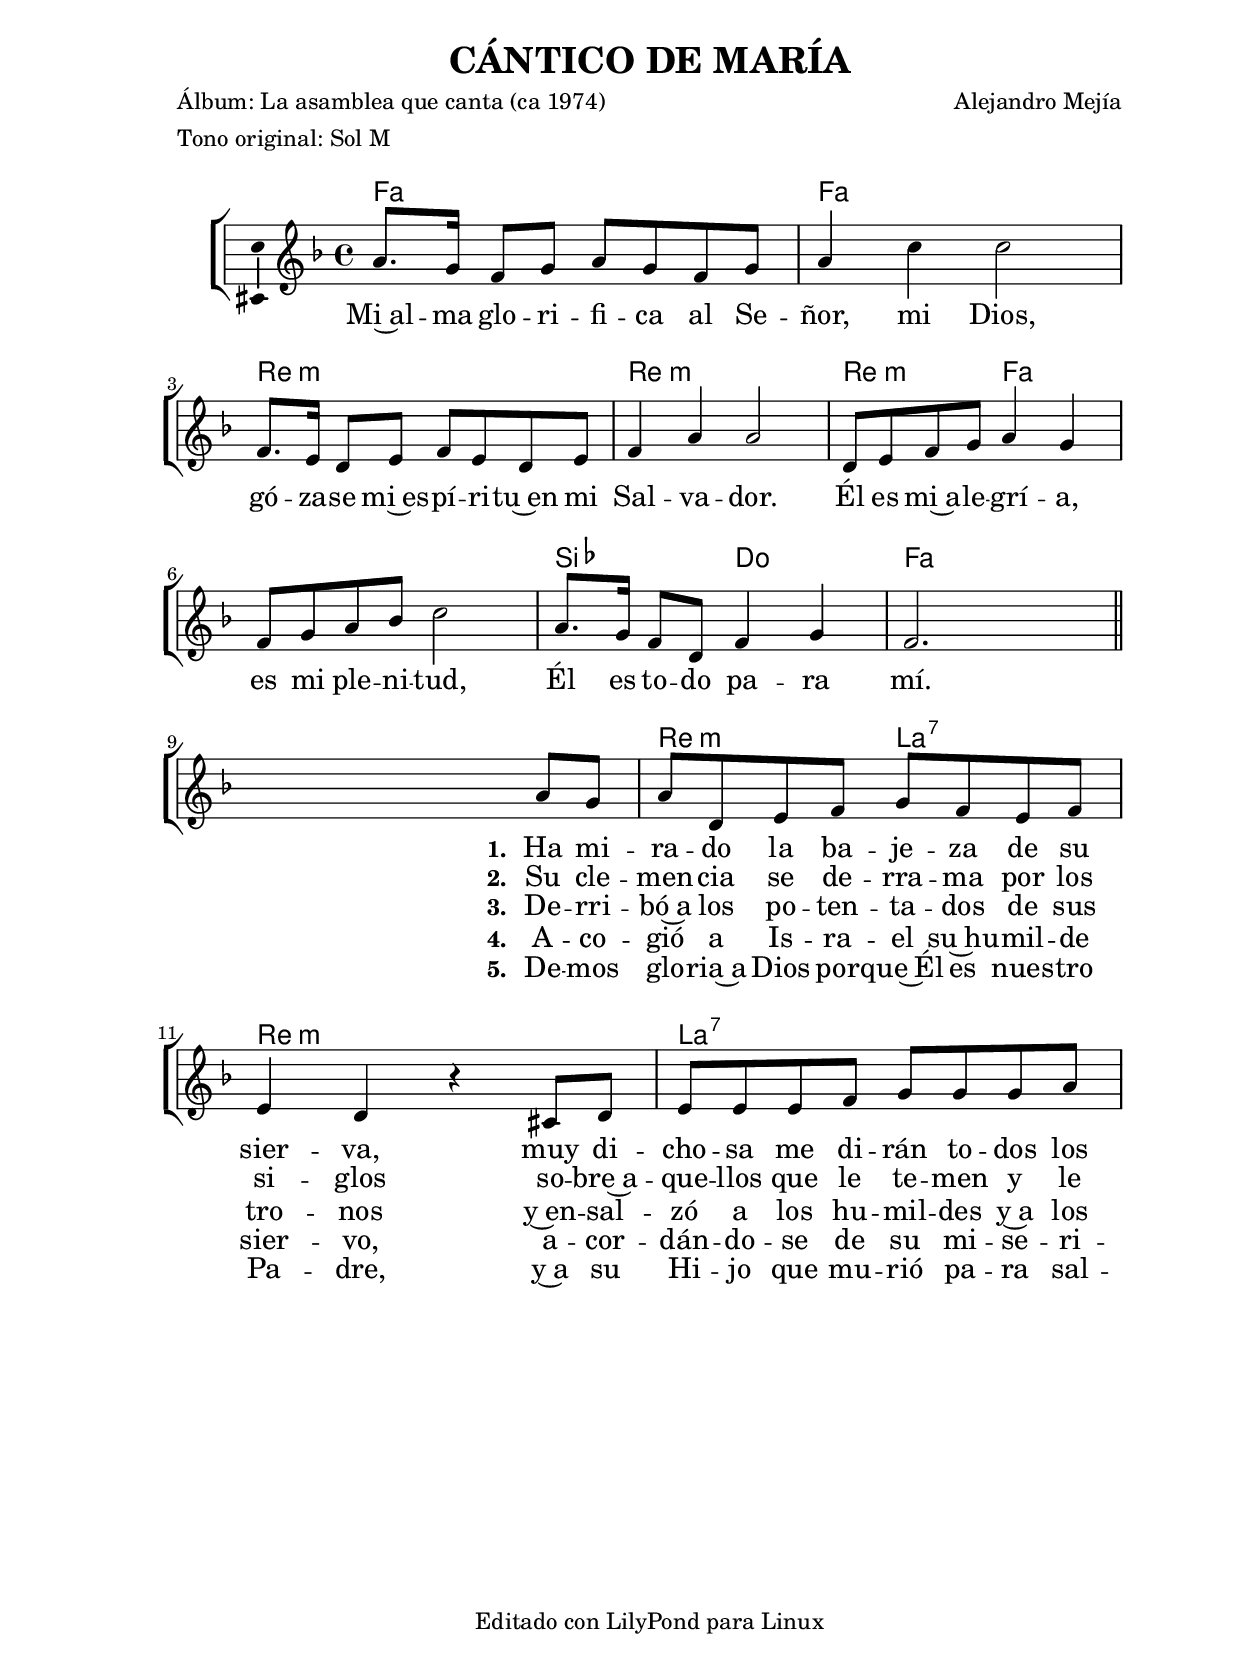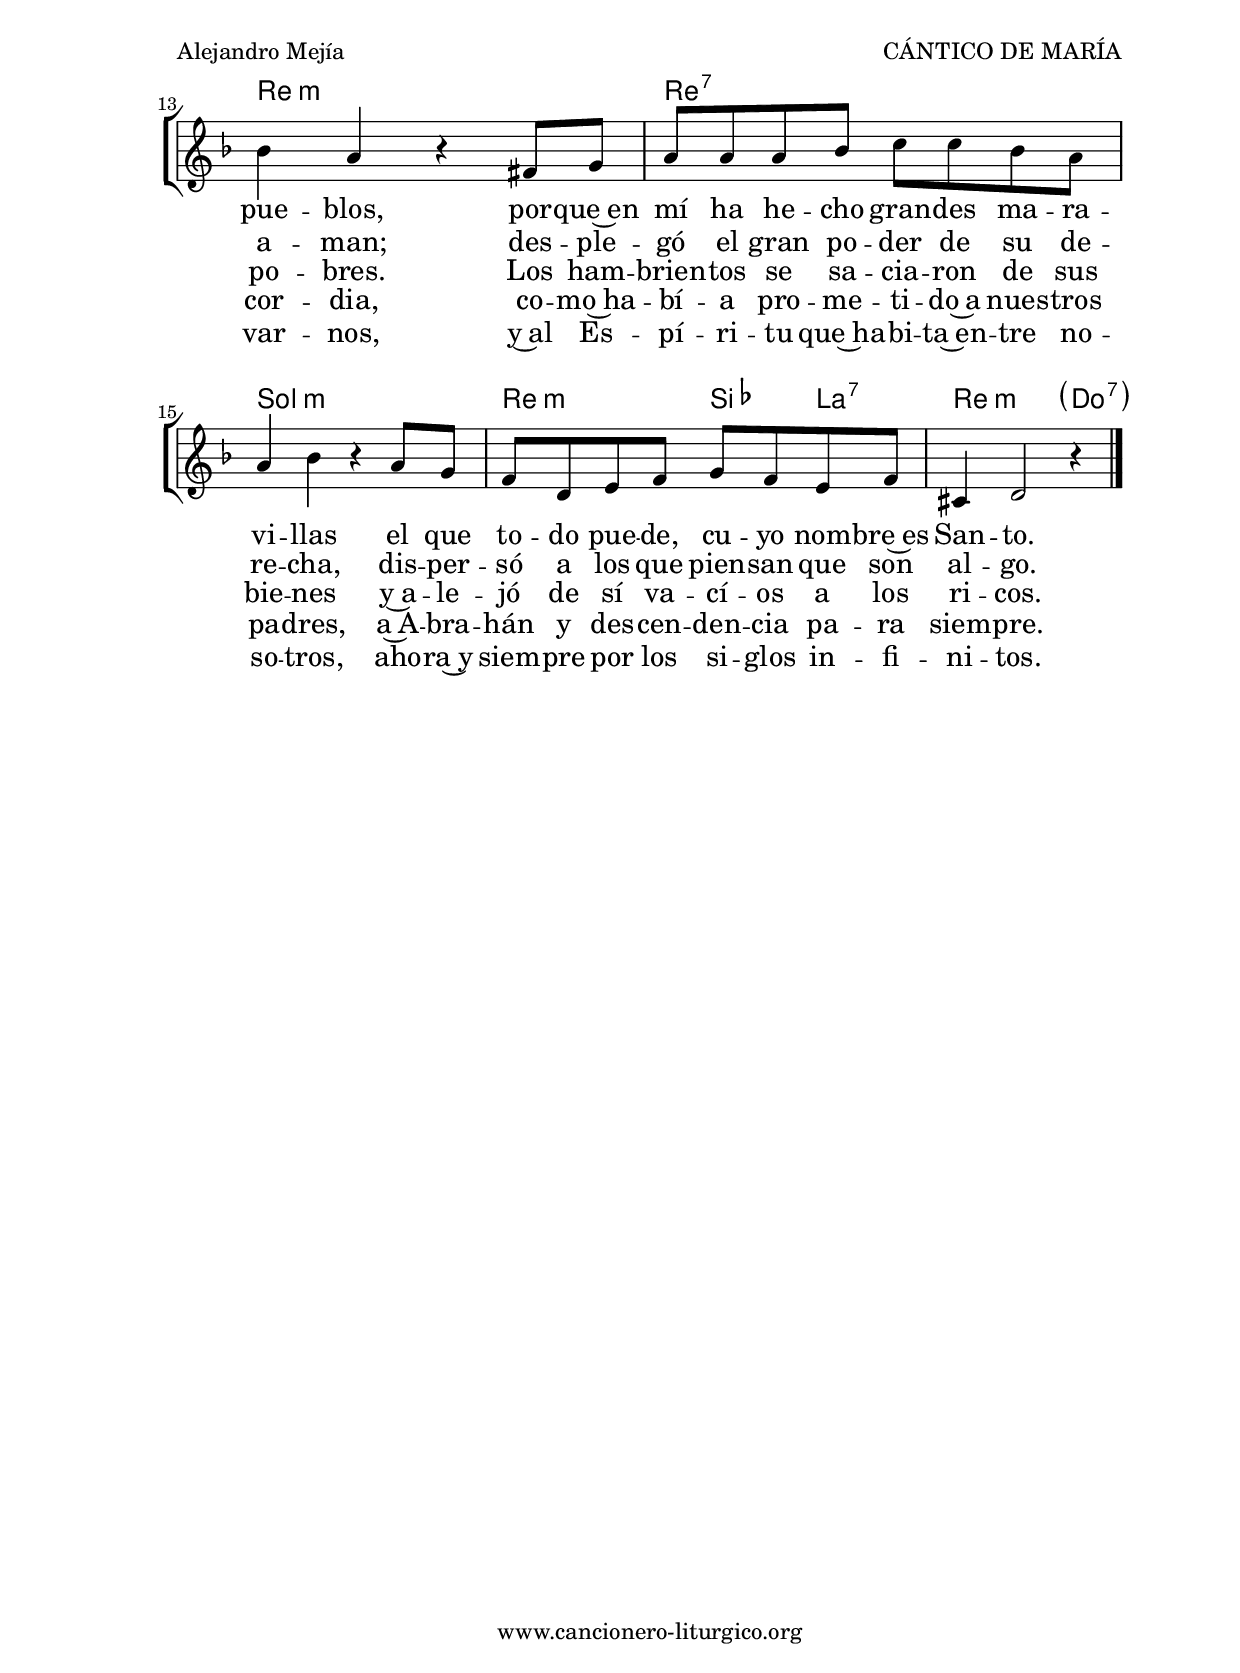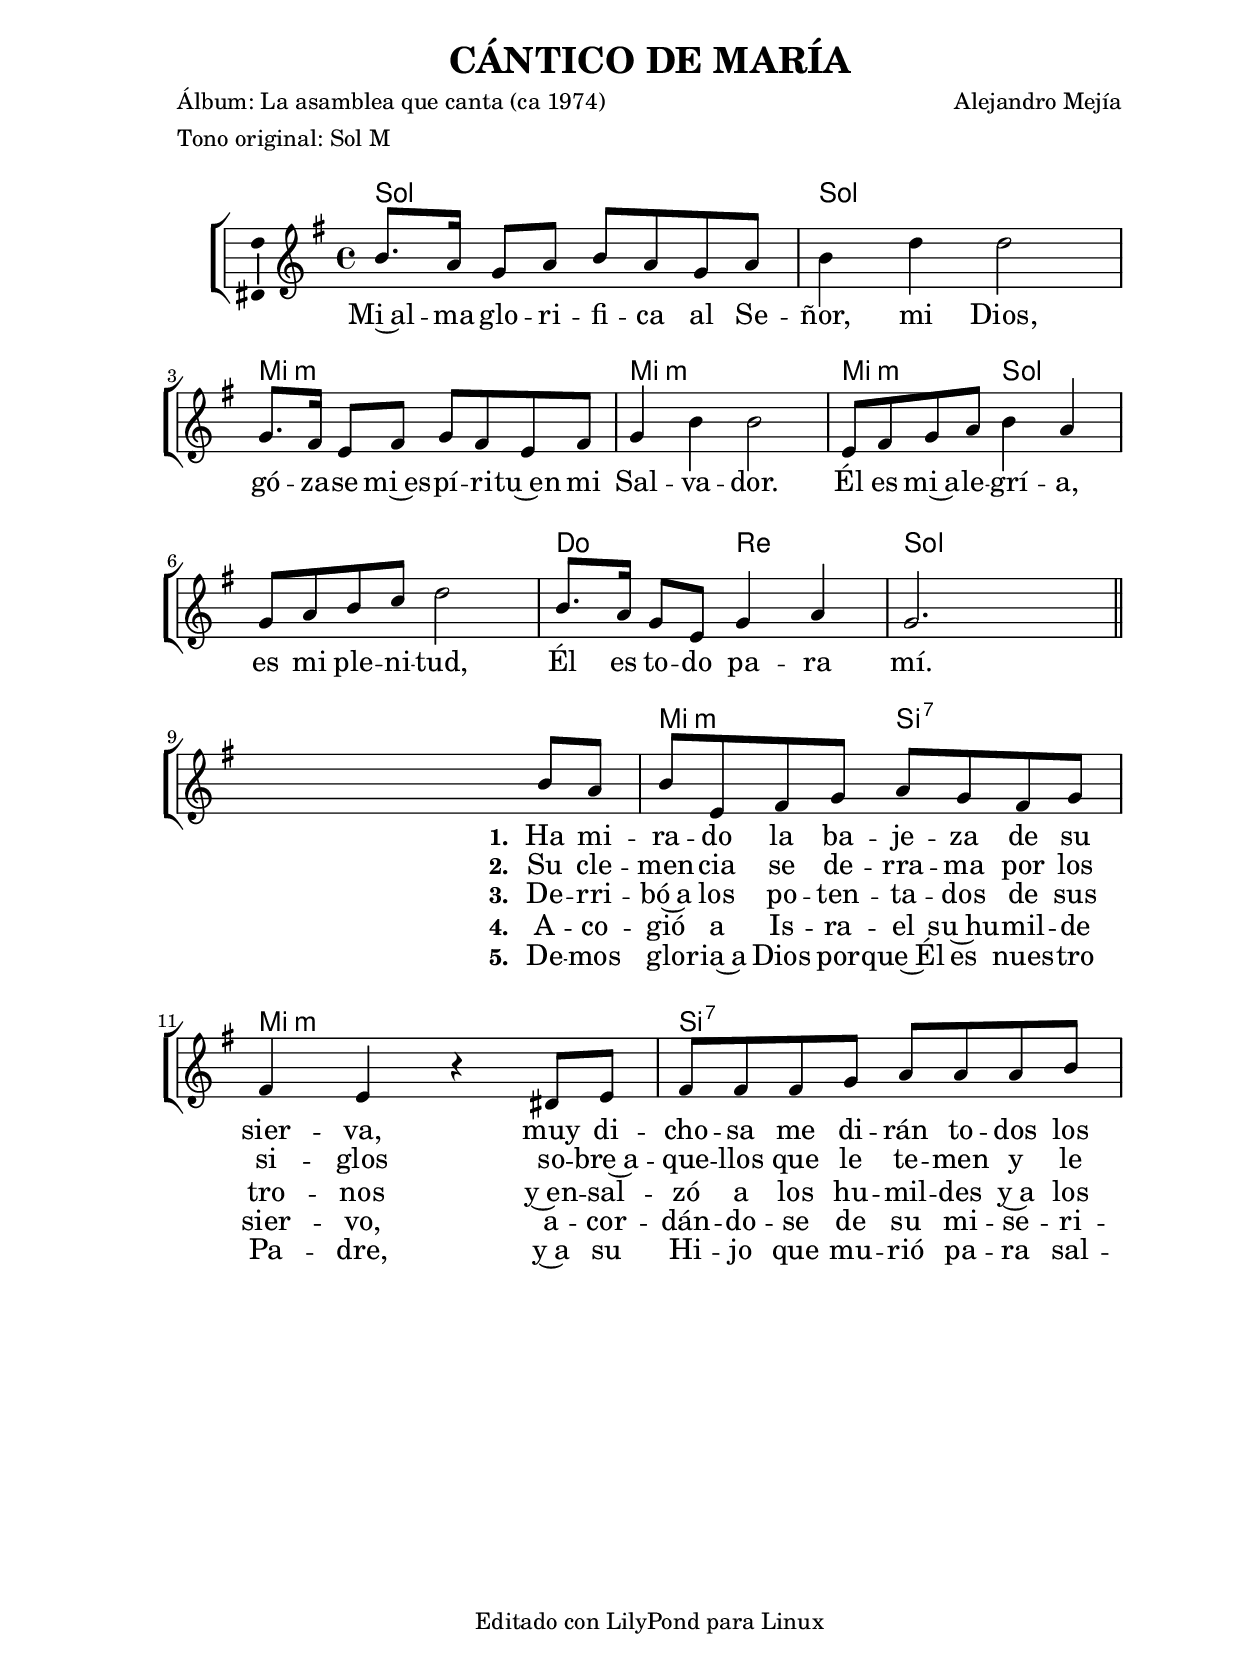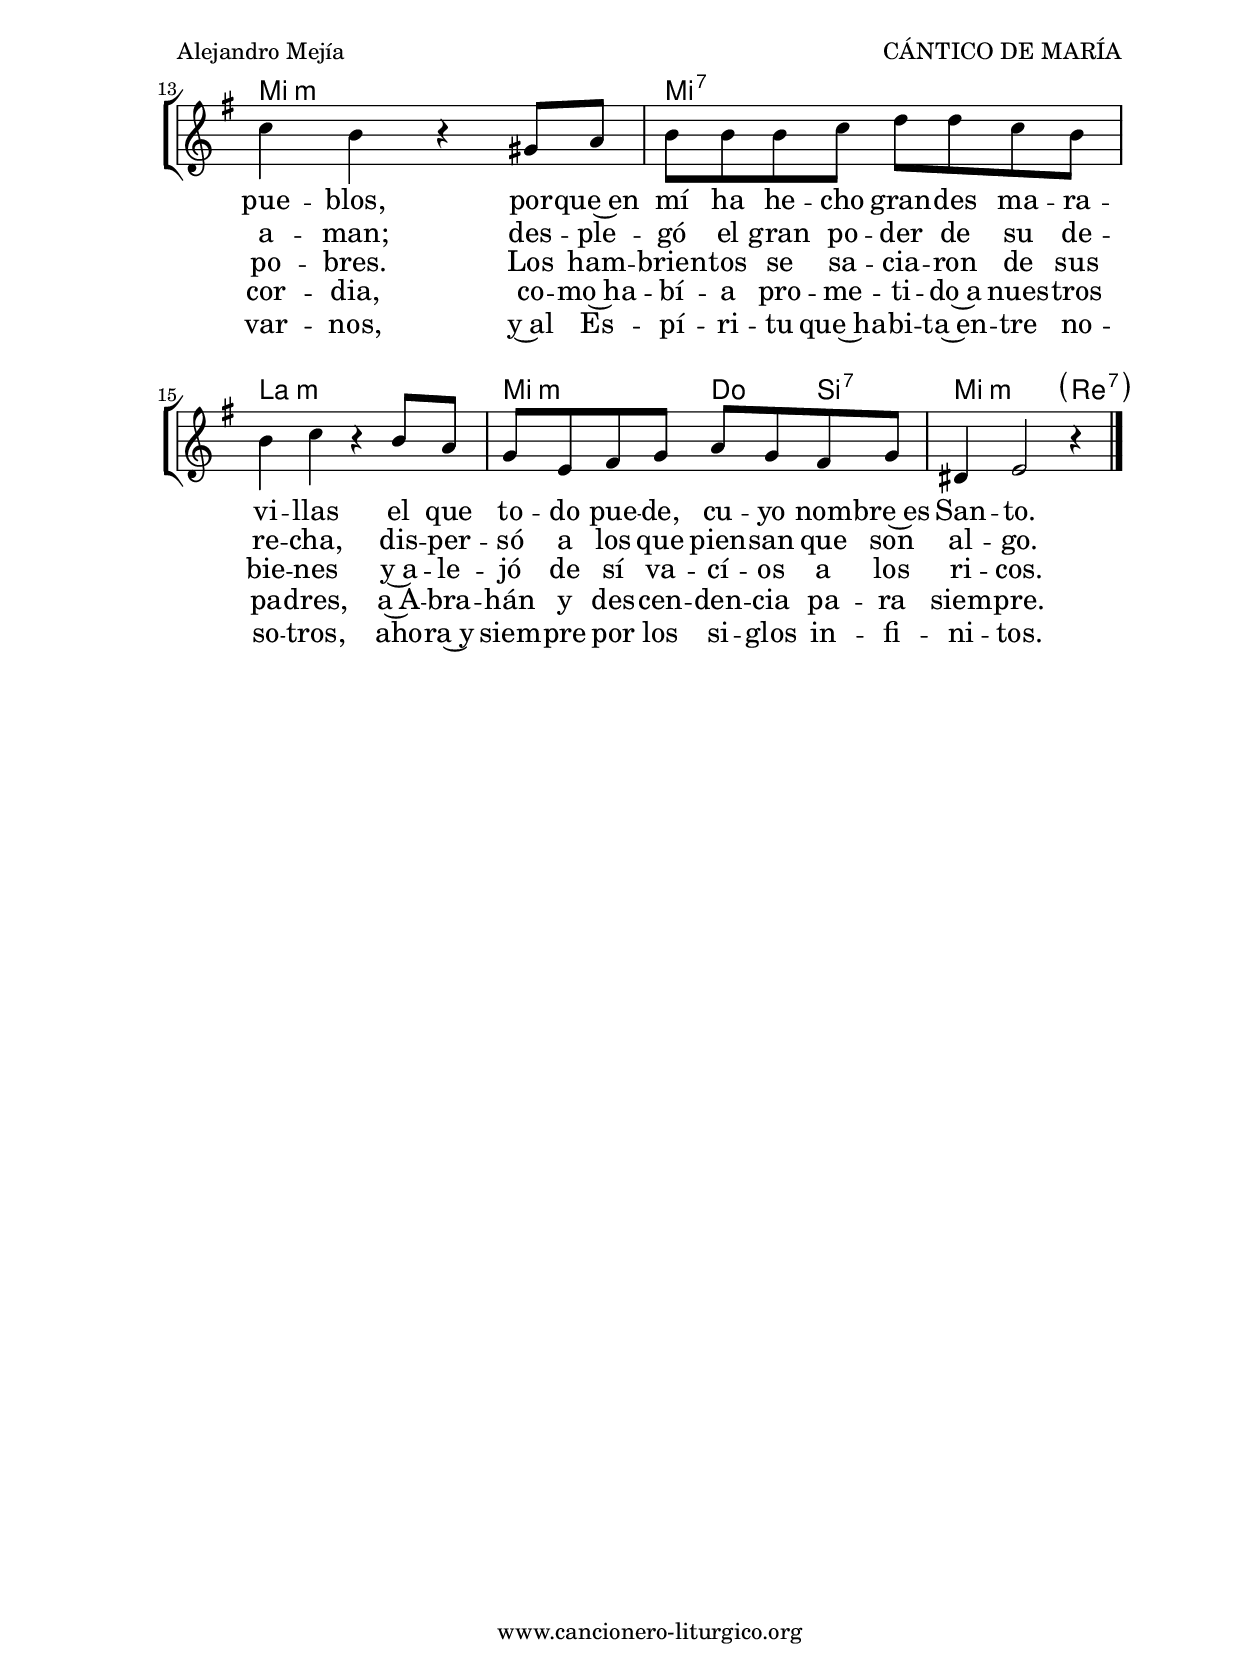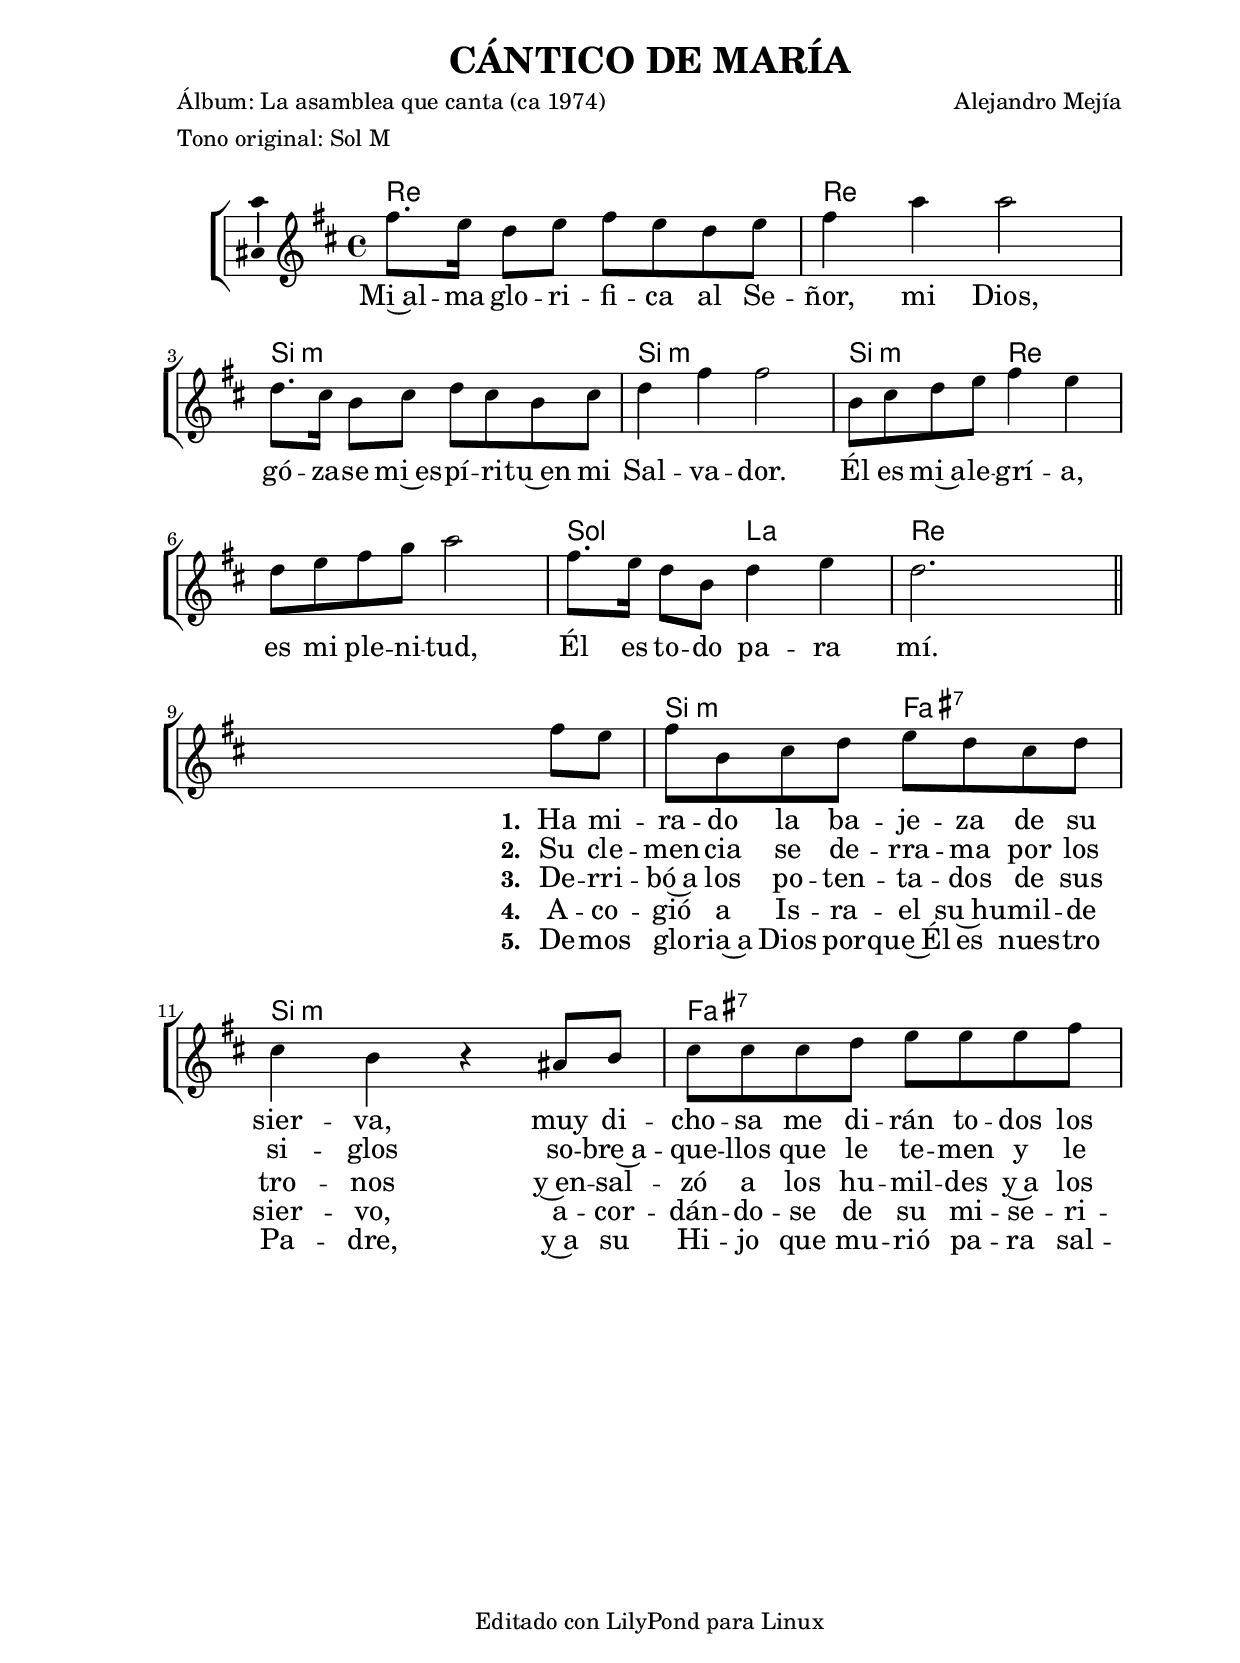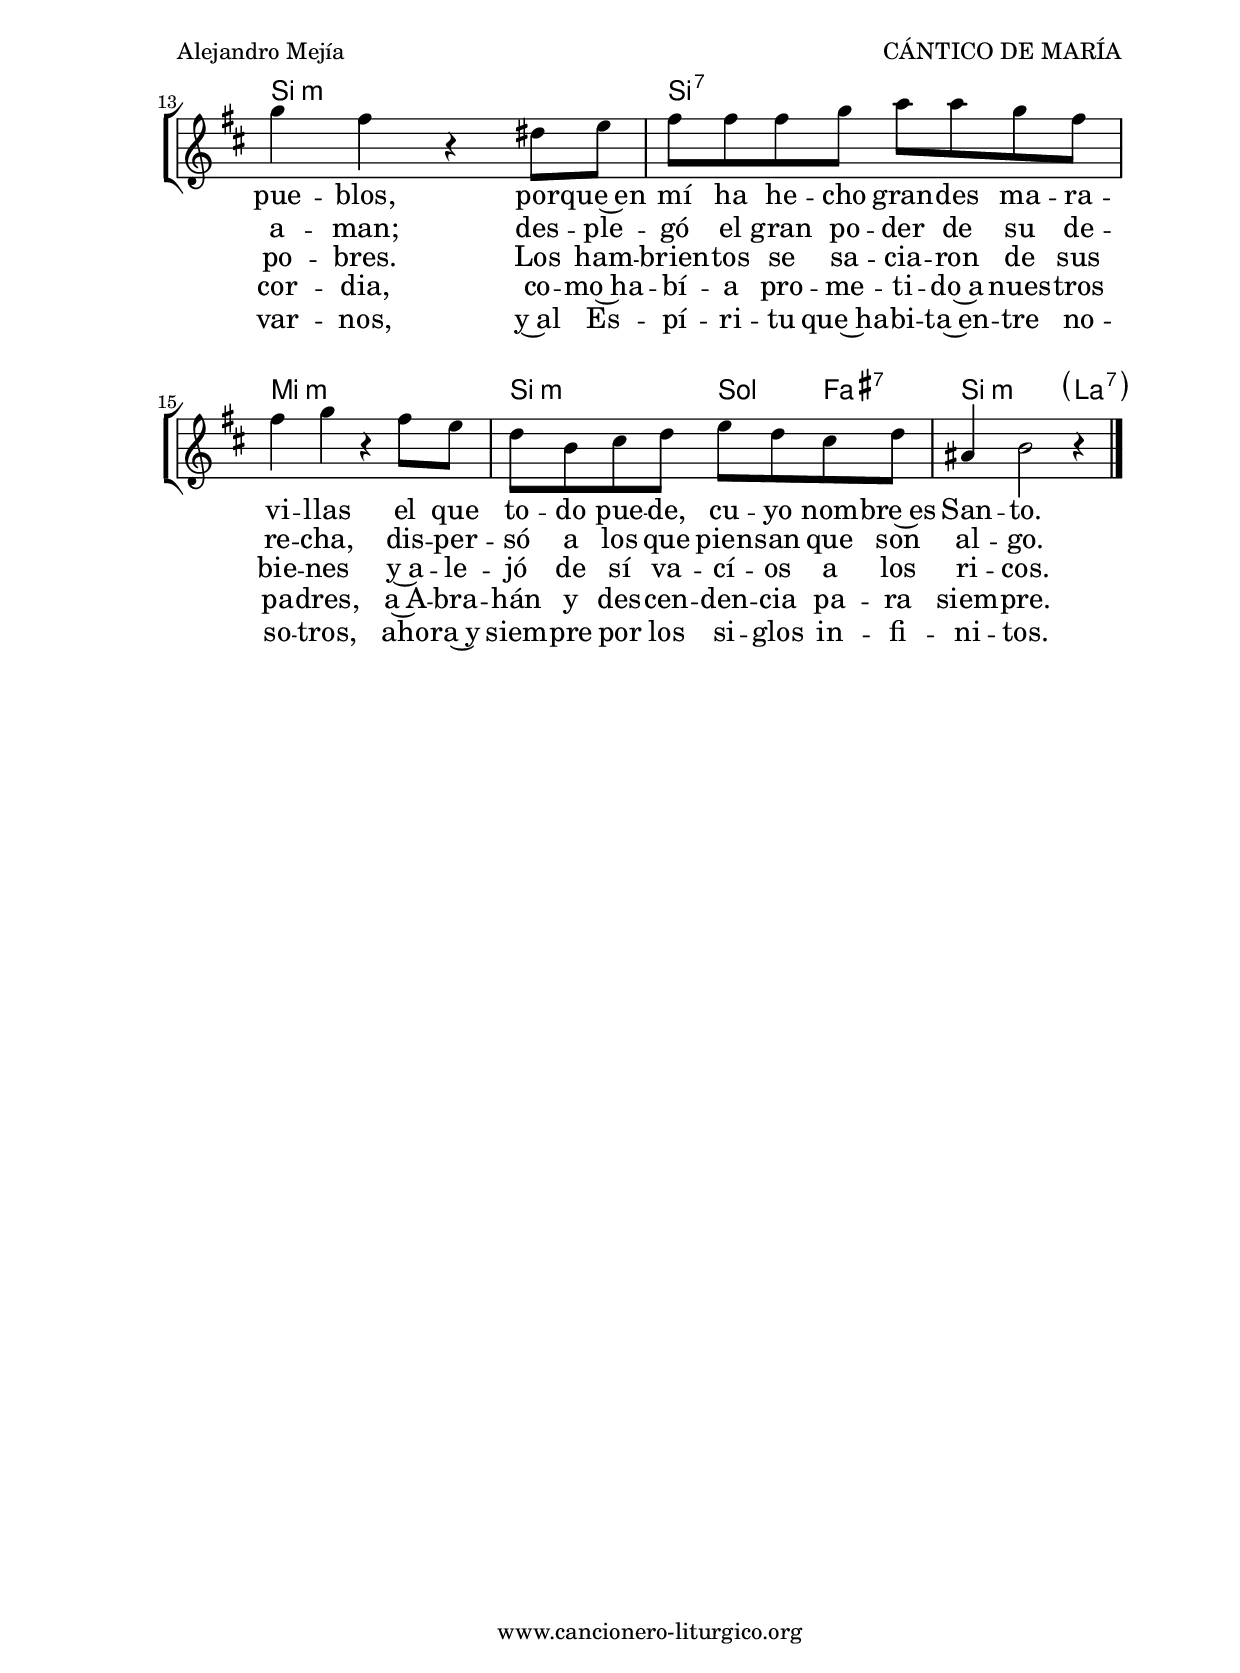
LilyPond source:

%
%para convertir .midi en .wav:
%timidity filename.midi -Ow -o finename.wav
%
%
%Para convertir de .wav a .mp3:
%lame -h -m j filename.wav
%
%
%para escuchar el midi:
%timidity nombrefichero.midi
%


%versión de lilypond para la que se ha escrito esta partitura:
\version "2.16.0"

	%Tamaño papel
	#(set-default-paper-size "a4")
	%Tamaño partitura
	#(set-global-staff-size 20)
	%No responde al pulsar sobre una nota
	#(ly:set-option 'point-and-click #f)

%parámetros del encabezamiento:
\header {
	title = "CÁNTICO DE MARÍA"
	subtitle = ""
	composer = "Alejandro Mejía"
	poet = "Álbum: La asamblea que canta (ca 1974)"
	meter = "Tono original: Sol M"
	arranger = ""
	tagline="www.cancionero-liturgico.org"
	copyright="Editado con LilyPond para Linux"
	}

%parámetros asociados al papel:
\paper  {
	oddHeaderMarkup = \markup {\fill-line { \on-the-fly #not-first-page \fromproperty #'header:title \on-the-fly #not-first-page \fromproperty #'header:composer }}
	evenHeaderMarkup = \markup {\fill-line { \fromproperty #'header:composer \fromproperty #'header:title }}
	#(set-paper-size "a4")
	print-page-number = ##f
	first-page-number = 1
	print-first-page-number = ##f
%	head-separation = 3.0 \cm
	top-margin = 2.0 \cm
	bottom-margin = 0.5\cm
%%%	bottom-margin = -1.5\cm
	left-margin = 3.0 \cm
	line-width = 16.0 \cm 
	indent = 8\mm
	interscoreline = 2.\mm
	between-system-space = 15\mm
%	para que las partituras no llenen la hoja:
	ragged-bottom = ##t
%	idem para la última hoja:
	ragged-last-bottom = ##f
%	para que las partituras llenen el ancho del papel:
	ragged-last = ##f
	after-title-space = 2.5 \cm
%page-count=1
%system-count=8

	%Flexible Vertical Spacing
%	markup-markup-spacing =
%	#'((basic-distance . 15) (minimum-distance . 15) (padding . 3))
	markup-system-spacing =
	#'((basic-distance . 15) (minimum-distance . 15) (padding . 3))
	system-system-spacing =
	#'((basic-distance . 15) (minimum-distance . 15) (padding . 3))
	score-system-spacing =
	#'((basic-distance . 15) (minimum-distance . 15) (padding . 5))
%	top-system-spacing = % header
%	#'((basic-distance . 8) (minimum-distance . 0) (padding . 0))
%	top-markup-spacing =
%	#'((basic-distance . 20) (minimum-distance . 20) (padding . 0))
	last-bottom-spacing = % footer
	#'((basic-distance . 5) (minimum-distance . 5) (padding . 0))
%	score-markup-spacing =
%	#'((basic-distance . 16) (minimum-distance . 13) (padding . 0))

	}


%parámetros que afectan a toda la partitura:
global =  {
	%clave de sol (G):
	\clef G
	%armadura:
	\transpose g f
	\key g \major
	\tempo 4=120
	\set Score.tempoHideNote = ##t
	}


acordes = {
	\italianChords
	\chordmode {
	\transpose g f
{

g2 s g s e:m s e:m s
e:m g2 s s c d g s

s2 s e2:m b:7 e:m s b:7 s e:m s e:7 s a:m s e:m c4 b:7 e2.:m \parenthesize d4:7

	}
	}
}

melodia = 

	\transpose g f
{
	\relative c''{
	\time 4/4

b8. a16 g8 a b a g a
b4 d d2
g,8. fis16 e8 fis g fis e fis
g4 b b2
e,8 fis g a b4 a
g8 a b c d2
b8. a16 g8 e g4 a
g2. s4

\bar "||"
\break

s2. b8 a
b8 e, fis g a g fis g
fis4 e r dis8 e
fis8 fis fis g a a a b
c4 b r gis8 a
b8 b b c d d c b
b4 c r b8 a
g8 e fis g a g fis g
dis4 e2 r4

\bar "|."
	}
	}


texto = \lyricmode {
Mi~al -- ma glo -- ri -- fi -- ca al Se -- ñor, mi Dios,
gó -- za -- se mi~es -- pí -- ri -- tu~en mi Sal -- va -- dor.
Él es mi~a -- le -- grí -- a, es mi ple -- ni -- tud,
Él es to -- do pa -- ra mí.

\set stanza =#"1. " Ha mi -- ra -- do la ba -- je -- za de su sier -- va,
muy di -- cho -- sa me di -- rán to -- dos los pue -- blos,
por -- que~en mí ha he -- cho gran -- des ma -- ra -- vi -- llas
el que to -- do pue -- de, cu -- yo nom -- bre~es San -- to.

	}

textodos = \lyricmode {
\skip1 \skip1 \skip1 \skip1 \skip1
\skip1 \skip1 \skip1 \skip1 \skip1
\skip1 \skip1 \skip1 \skip1 \skip1
\skip1 \skip1 \skip1 \skip1 \skip1
\skip1 \skip1 \skip1 \skip1 \skip1
\skip1 \skip1 \skip1 \skip1 \skip1
\skip1 \skip1 \skip1 \skip1 \skip1
\skip1 \skip1 \skip1 \skip1 \skip1

\set stanza =#"2. " Su cle -- men -- cia se de -- rra -- ma por los si -- glos
so -- bre~a -- que -- llos que le te -- men y le a -- man;
des -- ple -- gó el gran po -- der de su de -- re -- cha,
dis -- per -- só a los que pien -- san que son al -- go.

	}

textotres = \lyricmode {
\skip1 \skip1 \skip1 \skip1 \skip1
\skip1 \skip1 \skip1 \skip1 \skip1
\skip1 \skip1 \skip1 \skip1 \skip1
\skip1 \skip1 \skip1 \skip1 \skip1
\skip1 \skip1 \skip1 \skip1 \skip1
\skip1 \skip1 \skip1 \skip1 \skip1
\skip1 \skip1 \skip1 \skip1 \skip1
\skip1 \skip1 \skip1 \skip1 \skip1

\set stanza =#"3. " De -- rri -- bó~a los po -- ten -- ta -- dos de sus tro -- nos
y~en -- sal -- zó a los hu -- mil -- des y~a los po -- bres.
Los ham -- brien -- tos se sa -- cia -- ron de sus bie -- nes
y~a -- le -- jó de sí va -- cí -- os a los ri -- cos.

	}

textocuatro = \lyricmode {
\skip1 \skip1 \skip1 \skip1 \skip1
\skip1 \skip1 \skip1 \skip1 \skip1
\skip1 \skip1 \skip1 \skip1 \skip1
\skip1 \skip1 \skip1 \skip1 \skip1
\skip1 \skip1 \skip1 \skip1 \skip1
\skip1 \skip1 \skip1 \skip1 \skip1
\skip1 \skip1 \skip1 \skip1 \skip1
\skip1 \skip1 \skip1 \skip1 \skip1

\set stanza =#"4. " A -- co -- gió a Is -- ra -- el su~hu -- mil -- de sier -- vo,
a -- cor -- dán -- do -- se de su mi -- se -- ri -- cor -- dia,
co -- mo~ha -- bí -- a pro -- me -- ti -- do~a nues -- tros pa -- dres,
a~A -- bra -- hán y des -- cen -- den -- cia pa -- ra siem -- pre.

	}

textocinco = \lyricmode {
\skip1 \skip1 \skip1 \skip1 \skip1
\skip1 \skip1 \skip1 \skip1 \skip1
\skip1 \skip1 \skip1 \skip1 \skip1
\skip1 \skip1 \skip1 \skip1 \skip1
\skip1 \skip1 \skip1 \skip1 \skip1
\skip1 \skip1 \skip1 \skip1 \skip1
\skip1 \skip1 \skip1 \skip1 \skip1
\skip1 \skip1 \skip1 \skip1 \skip1

\set stanza =#"5. " De -- mos glo -- ria~a Dios por -- que~Él es nues -- tro Pa -- dre,
y~a su Hi -- jo que mu -- rió pa -- ra sal -- var -- nos,
y~al Es -- pí -- ri -- tu que~ha -- bi -- ta~en -- tre no -- so -- tros,
aho -- ra~y siem -- pre por los si -- glos in -- fi -- ni -- tos.

	}


acordesStaff = \context ChordNames = acordesStaff <<
	\set chordChanges = ##f
	\acordes
	>>


vozStaff = \context Voice = vozStaff
\with {\consists "Ambitus_engraver"}
<<
%	\set Staff.instrumentName = ""
%	\set Staff.shortInstrumentName = ""
%	\set Staff.midiInstrument = #"clarinet"
%	\set Staff.midiInstrument = #"cello"
%	\set Staff.midiInstrument = #"flute"
	\set Staff.midiInstrument = #"electric guitar (jazz)"
%	\set Staff.midiInstrument = #"english horn"
%	\set Staff.midiInstrument = #"violin"
%	\set Staff.midiInstrument = #"glockenspiel"
	\set Staff.midiMinimumVolume = #0.7
	\set Staff.midiMaximumVolume = #0.9
	\global
	\melodia
	>>


textoStaff = \context Lyrics = textoStaff <<
	\lyricsto vozStaff \texto
	>>

textodosStaff = \context Lyrics = textodosStaff <<
	\lyricsto vozStaff \textodos
	>>

textotresStaff = \context Lyrics = textotresStaff <<
	\lyricsto vozStaff \textotres
	>>

textocuatroStaff = \context Lyrics = textocuatroStaff <<
	\lyricsto vozStaff \textocuatro
	>>

textocincoStaff = \context Lyrics = textocincoStaff <<
	\lyricsto vozStaff \textocinco
	>>

\book {
	\score {
		\context ChoirStaff {
			\override StaffGroup.SystemStartBracket #'collapse-height = #1
			\override Score.SystemStartBar #'collapse-height = #1
			<<
			\acordesStaff
			\vozStaff
			\textoStaff
			\textodosStaff
			\textotresStaff
			\textocuatroStaff
			\textocincoStaff
			>>
			}
		\layout {
	    		\context {
				\Lyrics
				\override LyricText #'font-size = #2
				}
	   		 \context {
				\Score
				\override StaffSymbol #'staff-space = #(magstep +3)
				}
			}
		}
	\score {
		\unfoldRepeats
		\context ChoirStaff {
			<<
			\acordesStaff
			\vozStaff
			>>
			}
		\midi {
	  		\context {
	  			\Score
				tempoWholesPerMinute = #(ly:make-moment 70 4)
				}
			}
		}
	}



#(define output-suffix "C")
\book {
	\score {
		\context ChoirStaff {
			\override StaffGroup.SystemStartBracket #'collapse-height = #1
			\override Score.SystemStartBar #'collapse-height = #1
\transpose c d
			<<
			\acordesStaff
			\vozStaff
			\textoStaff
			\textodosStaff
			\textotresStaff
			\textocuatroStaff
			\textocincoStaff
			>>
			}
		\layout {
	    		\context {
				\Lyrics
				\override LyricText #'font-size = #2
				}
	   		 \context {
				\Score
				\override StaffSymbol #'staff-space = #(magstep +3)
				}
			}
		}
	}

#(define output-suffix "S")
\book {
	\score {
		\context ChoirStaff {
			\override StaffGroup.SystemStartBracket #'collapse-height = #1
			\override Score.SystemStartBar #'collapse-height = #1
\transpose c a
			<<
			\acordesStaff
			\vozStaff
			\textoStaff
			\textodosStaff
			\textotresStaff
			\textocuatroStaff
			\textocincoStaff
			>>
			}
		\layout {
	    		\context {
				\Lyrics
				\override LyricText #'font-size = #2
				}
	   		 \context {
				\Score
				\override StaffSymbol #'staff-space = #(magstep +3)
				}
			}
		}
	}


